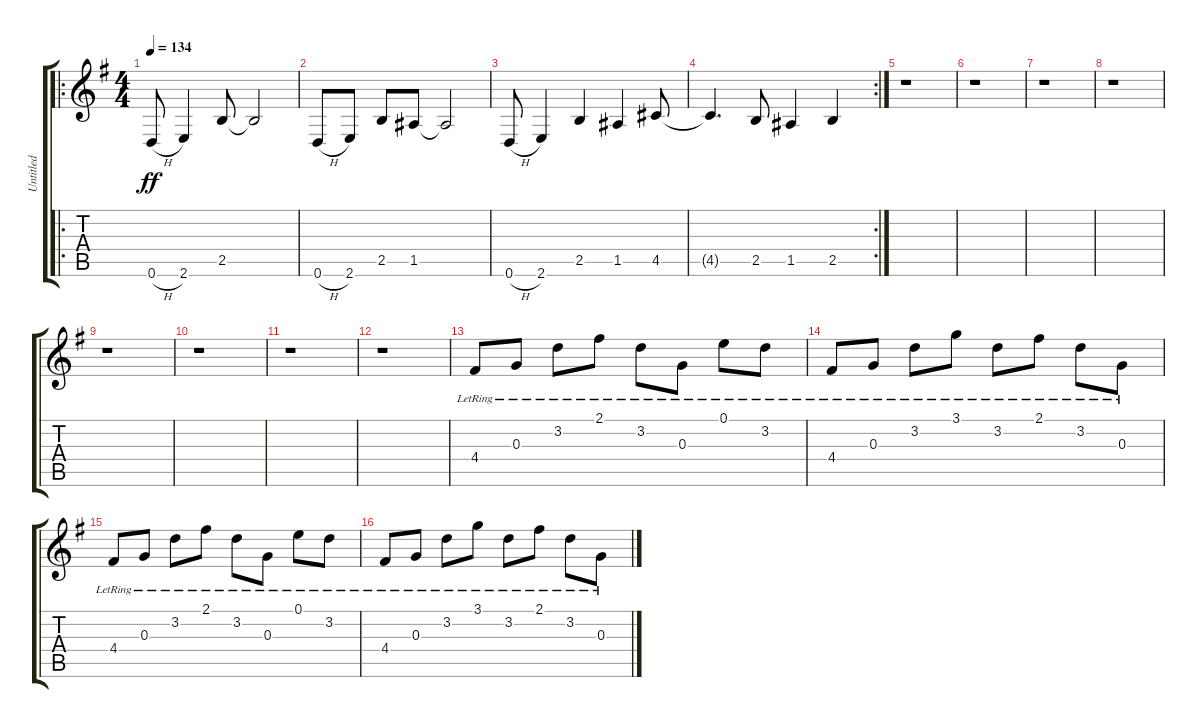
\track ("Untitled" "Untitled") {instrument electricguitarclean}
\staff {score tabs}
\tuning (E4 B3 G3 D3 A2 D2) {hide}
\ro
\ts (4 4)
\tempo 134
\clef g2
\ks g
0.6{h}.8{dy ff} 2.6.4 2.5.8 2.5{t}.2 |
0.6{h}.8 2.6.8 2.5.8 1.5.8 1.5{t}.2 |
0.6{h}.8 2.6.4 2.5.4 1.5.4 4.5.8 |
\rc 2
4.5{t}.4{d} 2.5.8 1.5.4 2.5.4 |
r.1 |
r.1 |
r.1 |
r.1 |
r.1 |
r.1 |
r.1 |
r.1 |
4.4{lr}.8 0.3{lr}.8 3.2{lr}.8 2.1{lr}.8 3.2{lr}.8 0.3{lr}.8 0.1{lr}.8 3.2{lr}.8 |
4.4{lr}.8 0.3{lr}.8 3.2{lr}.8 3.1{lr}.8 3.2{lr}.8 2.1{lr}.8 3.2{lr}.8 0.3{lr}.8 |
4.4{lr}.8 0.3{lr}.8 3.2{lr}.8 2.1{lr}.8 3.2{lr}.8 0.3{lr}.8 0.1{lr}.8 3.2{lr}.8 |
4.4{lr}.8 0.3{lr}.8 3.2{lr}.8 3.1{lr}.8 3.2{lr}.8 2.1{lr}.8 3.2{lr}.8 0.3{lr}.8
